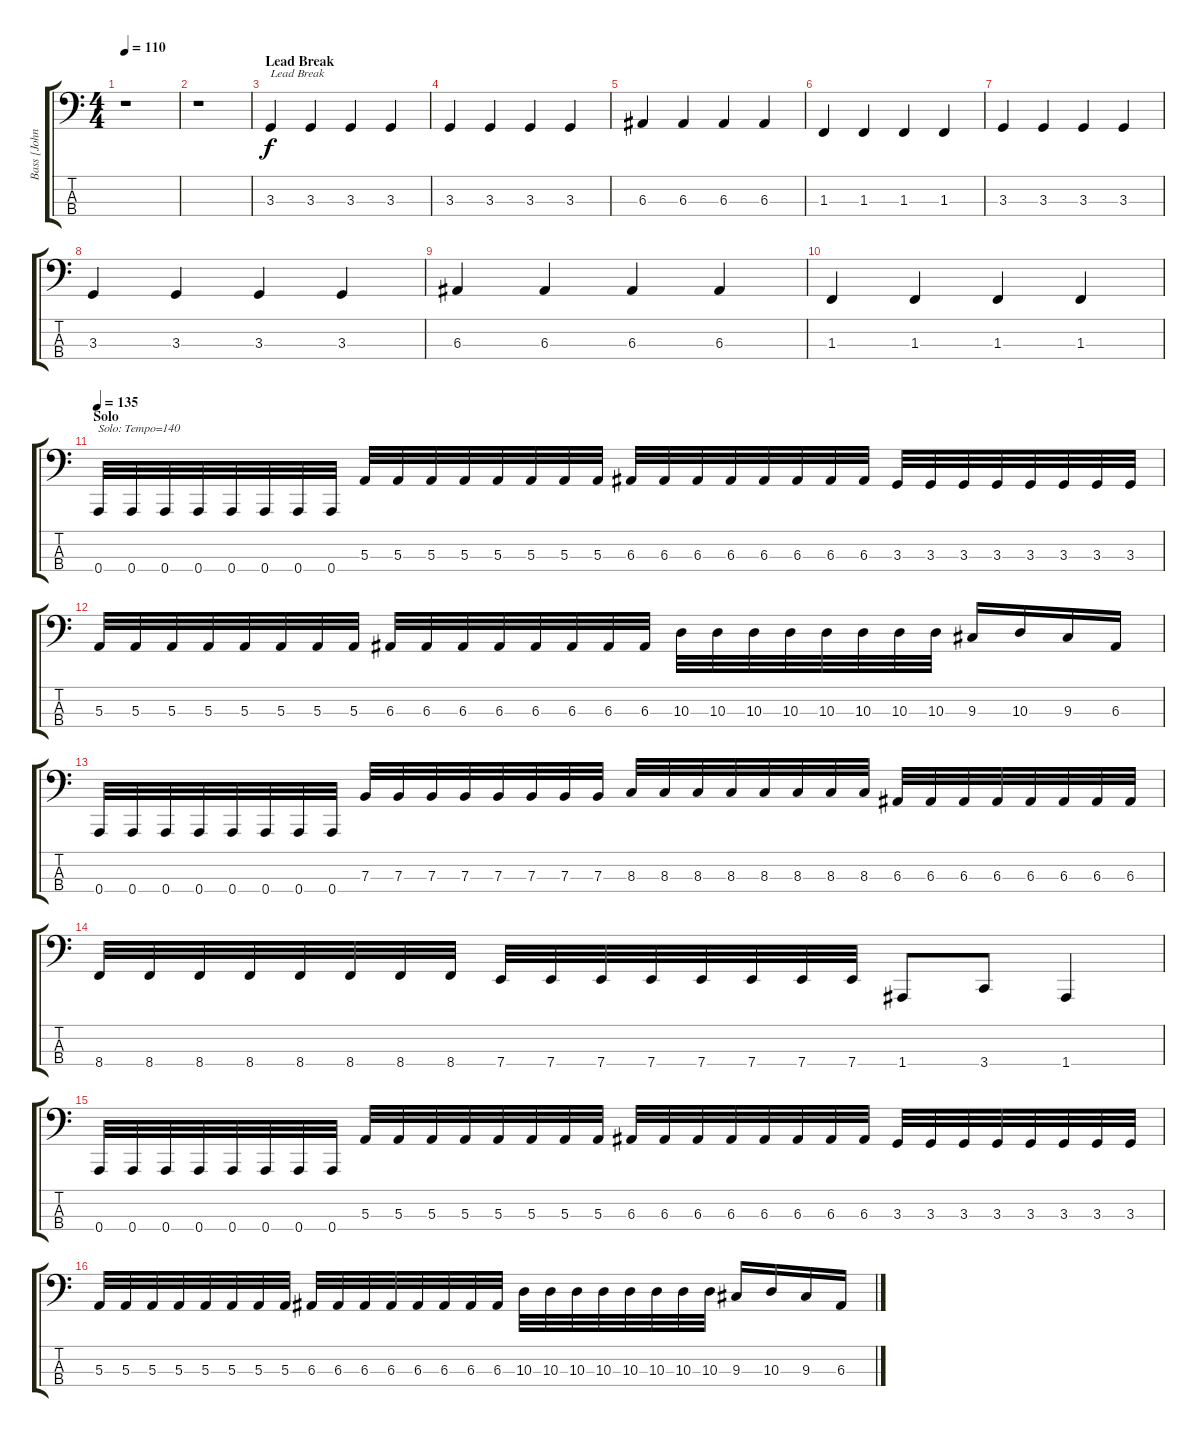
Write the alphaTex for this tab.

\track ("Bass [John Vesano]" "Bass [John") {instrument electricbasspick}
\staff {score tabs}
\tuning (D2 A1 E1 A0) {hide}
\ts (4 4)
\tempo 110
\clef f4
\ks c
r.1{dy f} |
r.1 |
\section ("" "Lead Break")
3.3.4{txt "Lead Break"} 3.3.4 3.3.4 3.3.4 |
3.3.4 3.3.4 3.3.4 3.3.4 |
6.3.4 6.3.4 6.3.4 6.3.4 |
1.3.4 1.3.4 1.3.4 1.3.4 |
3.3.4 3.3.4 3.3.4 3.3.4 |
3.3.4 3.3.4 3.3.4 3.3.4 |
6.3.4 6.3.4 6.3.4 6.3.4 |
1.3.4 1.3.4 1.3.4 1.3.4 |
\section ("" "Solo")
\tempo 135
0.4.32{txt "Solo: Tempo=140"} 0.4.32 0.4.32 0.4.32 0.4.32 0.4.32 0.4.32 0.4.32 5.3.32 5.3.32 5.3.32 5.3.32 5.3.32 5.3.32 5.3.32 5.3.32 6.3.32 6.3.32 6.3.32 6.3.32 6.3.32 6.3.32 6.3.32 6.3.32 3.3.32 3.3.32 3.3.32 3.3.32 3.3.32 3.3.32 3.3.32 3.3.32 |
5.3.32 5.3.32 5.3.32 5.3.32 5.3.32 5.3.32 5.3.32 5.3.32 6.3.32 6.3.32 6.3.32 6.3.32 6.3.32 6.3.32 6.3.32 6.3.32 10.3.32 10.3.32 10.3.32 10.3.32 10.3.32 10.3.32 10.3.32 10.3.32 9.3.16 10.3.16 9.3.16 6.3.16 |
0.4.32 0.4.32 0.4.32 0.4.32 0.4.32 0.4.32 0.4.32 0.4.32 7.3.32 7.3.32 7.3.32 7.3.32 7.3.32 7.3.32 7.3.32 7.3.32 8.3.32 8.3.32 8.3.32 8.3.32 8.3.32 8.3.32 8.3.32 8.3.32 6.3.32 6.3.32 6.3.32 6.3.32 6.3.32 6.3.32 6.3.32 6.3.32 |
8.4.32 8.4.32 8.4.32 8.4.32 8.4.32 8.4.32 8.4.32 8.4.32 7.4.32 7.4.32 7.4.32 7.4.32 7.4.32 7.4.32 7.4.32 7.4.32 1.4.8 3.4.8 1.4.4 |
0.4.32 0.4.32 0.4.32 0.4.32 0.4.32 0.4.32 0.4.32 0.4.32 5.3.32 5.3.32 5.3.32 5.3.32 5.3.32 5.3.32 5.3.32 5.3.32 6.3.32 6.3.32 6.3.32 6.3.32 6.3.32 6.3.32 6.3.32 6.3.32 3.3.32 3.3.32 3.3.32 3.3.32 3.3.32 3.3.32 3.3.32 3.3.32 |
5.3.32 5.3.32 5.3.32 5.3.32 5.3.32 5.3.32 5.3.32 5.3.32 6.3.32 6.3.32 6.3.32 6.3.32 6.3.32 6.3.32 6.3.32 6.3.32 10.3.32 10.3.32 10.3.32 10.3.32 10.3.32 10.3.32 10.3.32 10.3.32 9.3.16 10.3.16 9.3.16 6.3.16
